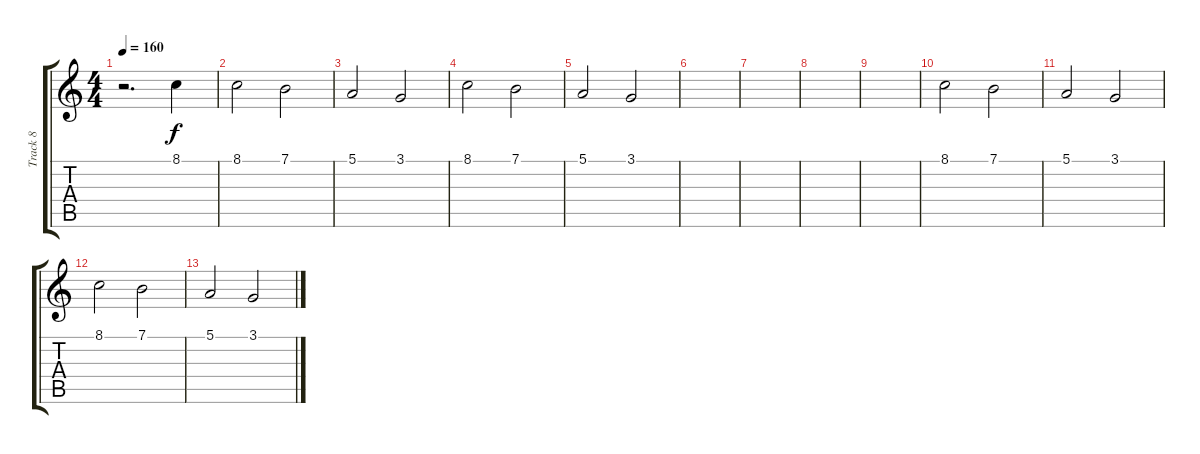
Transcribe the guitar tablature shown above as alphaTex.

\track ("Track 8" "Track 8") {instrument flute}
\staff {score tabs}
\tuning (E4 B3 G3 D3 A2 E2) {hide}
\ts (4 4)
\tempo 160
\clef g2
\ks c
r.2{d dy f} 8.1.4 |
8.1.2 7.1.2 |
5.1.2 3.1.2 |
8.1.2 7.1.2 |
5.1.2 3.1.2 |
|
|
|
|
8.1.2 7.1.2 |
5.1.2 3.1.2 |
8.1.2 7.1.2 |
5.1.2 3.1.2
